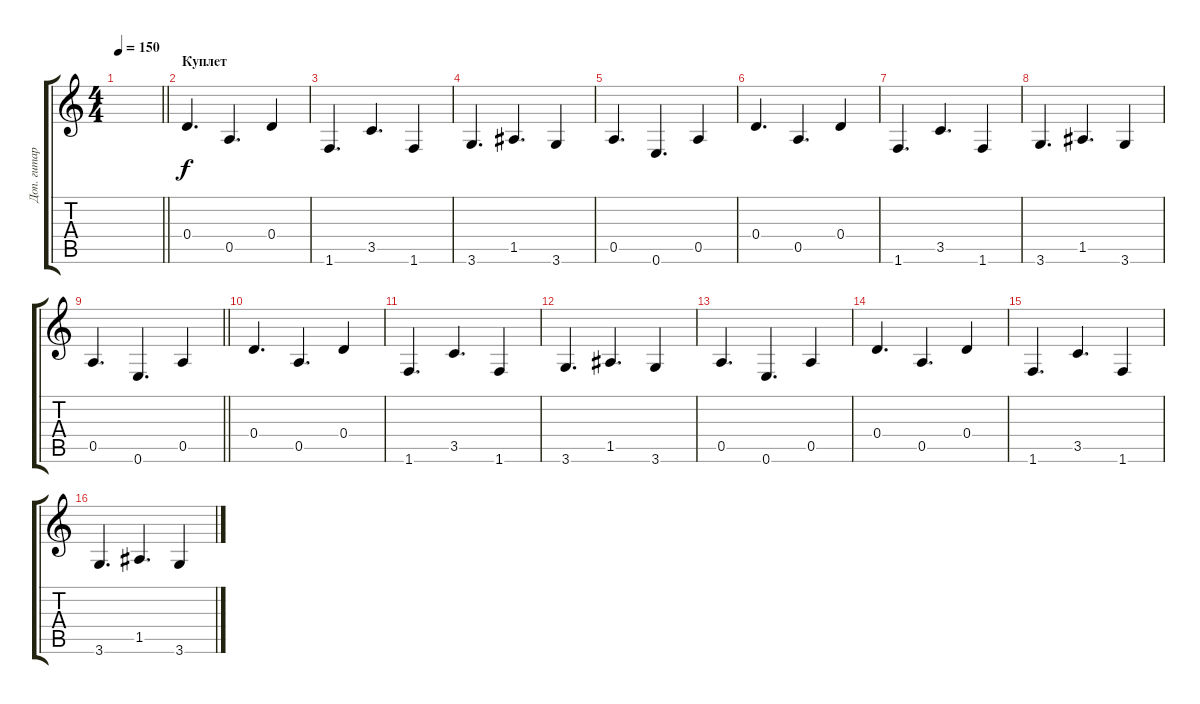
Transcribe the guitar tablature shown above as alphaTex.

\track ("Доп. гитара" "Доп. гитар") {instrument acousticguitarsteel}
\staff {score tabs}
\tuning (E4 B3 G3 D3 A2 E2) {hide}
\ts (4 4)
\tempo 150
\clef g2
\barLineRight lightlight
\ks c
|
\section ("" "Куплет")
0.4.4{d} 0.5.4{d} 0.4.4 |
1.6.4{d} 3.5.4{d} 1.6.4 |
3.6.4{d} 1.5.4{d} 3.6.4 |
0.5.4{d} 0.6.4{d} 0.5.4 |
0.4.4{d} 0.5.4{d} 0.4.4 |
1.6.4{d} 3.5.4{d} 1.6.4 |
3.6.4{d} 1.5.4{d} 3.6.4 |
\barLineRight lightlight
0.5.4{d} 0.6.4{d} 0.5.4 |
\section ("" " ")
0.4.4{d} 0.5.4{d} 0.4.4 |
1.6.4{d} 3.5.4{d} 1.6.4 |
3.6.4{d} 1.5.4{d} 3.6.4 |
0.5.4{d} 0.6.4{d} 0.5.4 |
0.4.4{d} 0.5.4{d} 0.4.4 |
1.6.4{d} 3.5.4{d} 1.6.4 |
3.6.4{d} 1.5.4{d} 3.6.4
